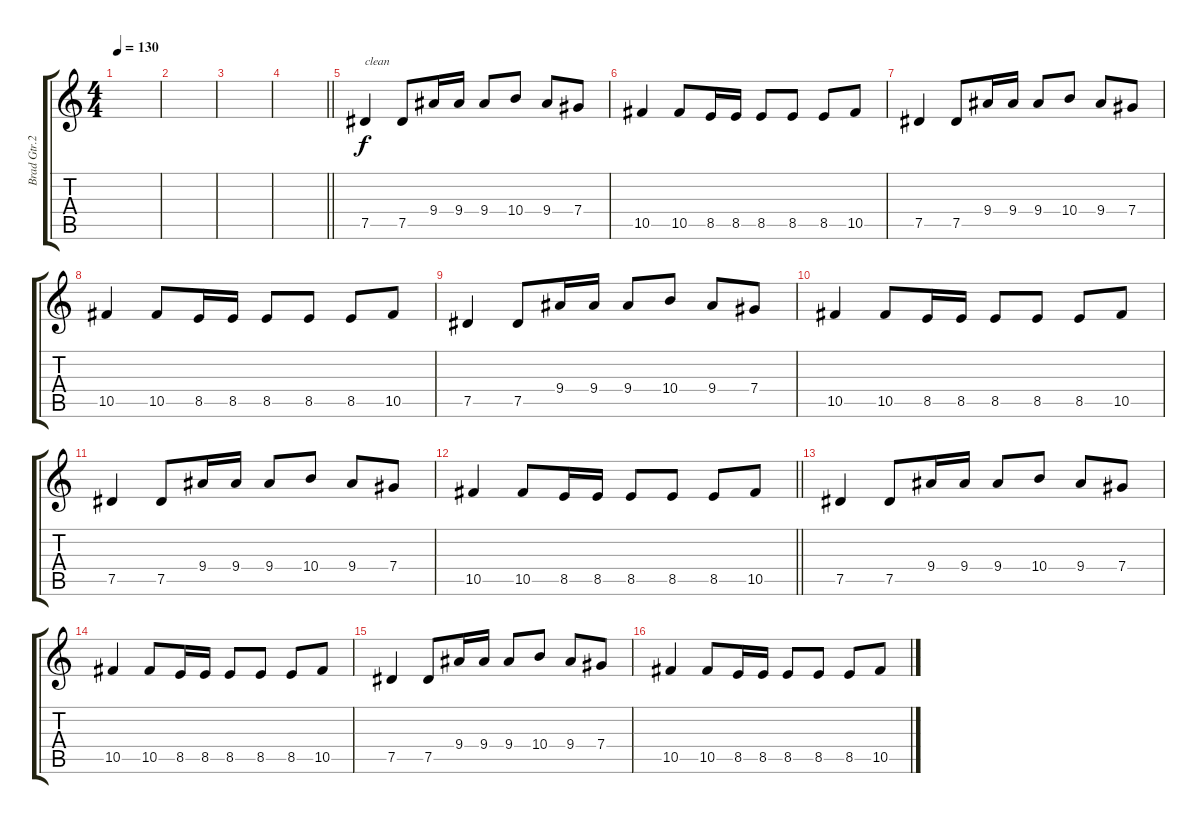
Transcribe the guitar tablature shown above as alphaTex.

\track ("Brad Gtr.2" "Brad Gtr.2") {instrument distortionguitar}
\staff {score tabs}
\tuning (Eb4 Bb3 Gb3 Db3 Ab2 Eb2) {hide}
\ts (4 4)
\tempo 130
\clef g2
\ks c
|
|
|
\barLineRight lightlight
|
7.5.4{txt "clean" instrument electricguitarjazz} 7.5.8 9.4.16 9.4.16 9.4.8 10.4.8 9.4.8 7.4.8 |
10.5.4 10.5.8 8.5.16 8.5.16 8.5.8 8.5.8 8.5.8 10.5.8 |
7.5.4 7.5.8 9.4.16 9.4.16 9.4.8 10.4.8 9.4.8 7.4.8 |
10.5.4 10.5.8 8.5.16 8.5.16 8.5.8 8.5.8 8.5.8 10.5.8 |
7.5.4 7.5.8 9.4.16 9.4.16 9.4.8 10.4.8 9.4.8 7.4.8 |
10.5.4 10.5.8 8.5.16 8.5.16 8.5.8 8.5.8 8.5.8 10.5.8 |
7.5.4 7.5.8 9.4.16 9.4.16 9.4.8 10.4.8 9.4.8 7.4.8 |
\barLineRight lightlight
10.5.4 10.5.8 8.5.16 8.5.16 8.5.8 8.5.8 8.5.8 10.5.8 |
7.5.4 7.5.8 9.4.16 9.4.16 9.4.8 10.4.8 9.4.8 7.4.8 |
10.5.4 10.5.8 8.5.16 8.5.16 8.5.8 8.5.8 8.5.8 10.5.8 |
7.5.4 7.5.8 9.4.16 9.4.16 9.4.8 10.4.8 9.4.8 7.4.8 |
10.5.4 10.5.8 8.5.16 8.5.16 8.5.8 8.5.8 8.5.8 10.5.8
